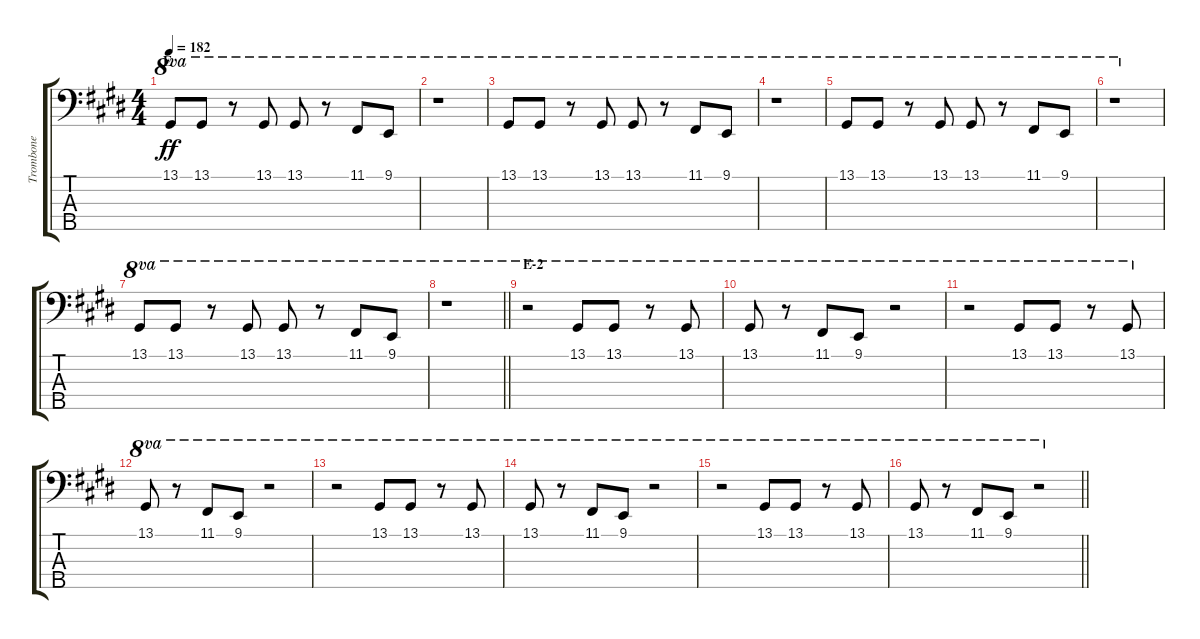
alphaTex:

\track ("Trombone" "Trombone") {instrument trombone}
\staff {score tabs}
\tuning (G2 D2 A1 E1 B0) {hide}
\ts (4 4)
\section ("" "E")
\tempo 182
\clef f4
\ks e
13.1.8{ot 8va dy ff} 13.1.8{ot 8va} r.8{ot 8va} 13.1.8{ot 8va} 13.1.8{ot 8va} r.8{ot 8va} 11.1.8{ot 8va} 9.1.8{ot 8va} |
r.1{ot 8va} |
13.1.8{ot 8va} 13.1.8{ot 8va} r.8{ot 8va} 13.1.8{ot 8va} 13.1.8{ot 8va} r.8{ot 8va} 11.1.8{ot 8va} 9.1.8{ot 8va} |
r.1{ot 8va} |
13.1.8{ot 8va} 13.1.8{ot 8va} r.8{ot 8va} 13.1.8{ot 8va} 13.1.8{ot 8va} r.8{ot 8va} 11.1.8{ot 8va} 9.1.8{ot 8va} |
r.1{ot 8va} |
13.1.8{ot 8va} 13.1.8{ot 8va} r.8{ot 8va} 13.1.8{ot 8va} 13.1.8{ot 8va} r.8{ot 8va} 11.1.8{ot 8va} 9.1.8{ot 8va} |
\barLineRight lightlight
r.1{ot 8va} |
\section ("" "E-2")
r.2{ot 8va} 13.1.8{ot 8va} 13.1.8{ot 8va} r.8{ot 8va} 13.1.8{ot 8va} |
13.1.8{ot 8va} r.8{ot 8va} 11.1.8{ot 8va} 9.1.8{ot 8va} r.2{ot 8va} |
r.2{ot 8va} 13.1.8{ot 8va} 13.1.8{ot 8va} r.8{ot 8va} 13.1.8{ot 8va} |
13.1.8{ot 8va} r.8{ot 8va} 11.1.8{ot 8va} 9.1.8{ot 8va} r.2{ot 8va} |
r.2{ot 8va} 13.1.8{ot 8va} 13.1.8{ot 8va} r.8{ot 8va} 13.1.8{ot 8va} |
13.1.8{ot 8va} r.8{ot 8va} 11.1.8{ot 8va} 9.1.8{ot 8va} r.2{ot 8va} |
r.2{ot 8va} 13.1.8{ot 8va} 13.1.8{ot 8va} r.8{ot 8va} 13.1.8{ot 8va} |
\barLineRight lightlight
13.1.8{ot 8va} r.8{ot 8va} 11.1.8{ot 8va} 9.1.8{ot 8va} r.2{ot 8va}
